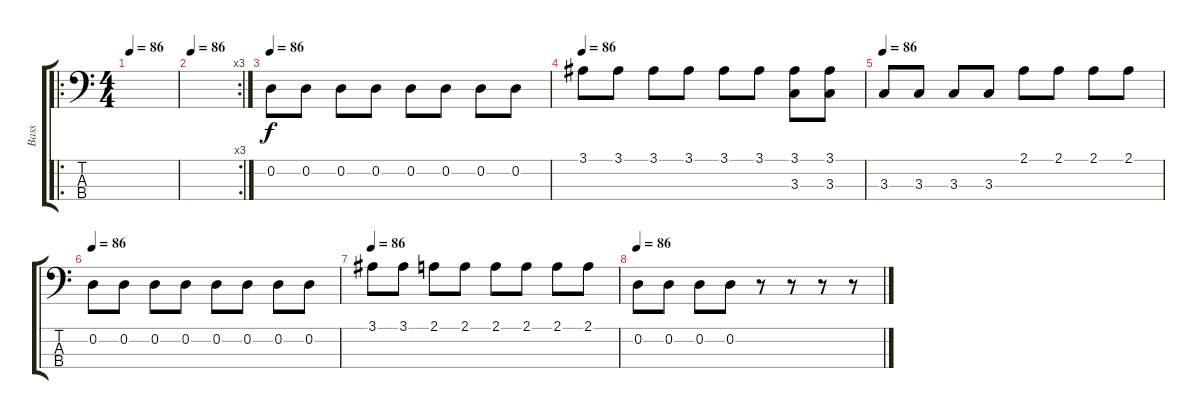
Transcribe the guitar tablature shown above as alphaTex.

\track ("Bass" "Bass") {instrument electricbasspick}
\staff {score tabs}
\tuning (G2 D2 A1 E1) {hide}
\ro
\ts (4 4)
\tempo 86
\clef f4
\ks c
|
\rc 3
\tempo 86
|
\tempo 86
0.2.8{instrument acousticbass} 0.2.8 0.2.8 0.2.8 0.2.8 0.2.8 0.2.8 0.2.8 |
\tempo 86
3.1.8 3.1.8 3.1.8 3.1.8 3.1.8 3.1.8 (3.1 3.3).8 (3.1 3.3).8 |
\tempo 86
3.3.8 3.3.8 3.3.8 3.3.8 2.1.8 2.1.8 2.1.8 2.1.8 |
\tempo 86
0.2.8 0.2.8 0.2.8 0.2.8 0.2.8 0.2.8 0.2.8 0.2.8 |
\tempo 86
3.1.8 3.1.8 2.1.8 2.1.8 2.1.8 2.1.8 2.1.8 2.1.8 |
\tempo 86
0.2.8 0.2.8 0.2.8 0.2.8 r.8 r.8 r.8 r.8
